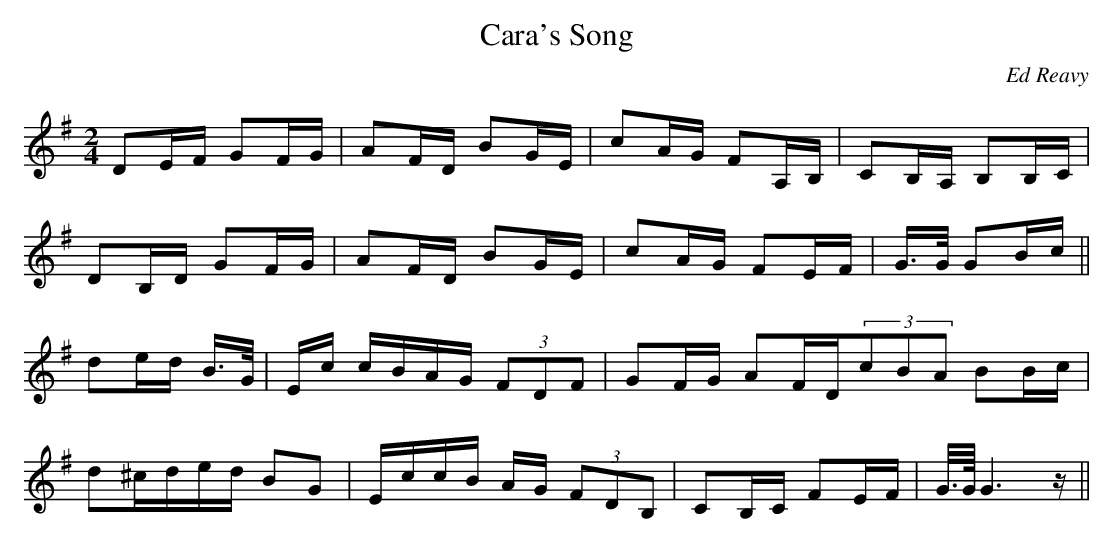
X:1
T:Cara's Song
C:Ed Reavy
M:2/4
L:1/16
K:G
D2EF G2FG|A2FD B2GE|c2AG F2A,B,|C2B,A, B,2B,C|
D2B,D G2FG| A2FD B2GE|c2AG F2EF|G>G G2Bc||
d2ed B>G|Ec cBAG (3F2D2F2|G2FG A2FD(3c2B2A2 B2Bc|
d2^cded B2G2|EccB AG (3F2D2B,2|C2B,C F2EF|G/2>G/2 G6 z||
